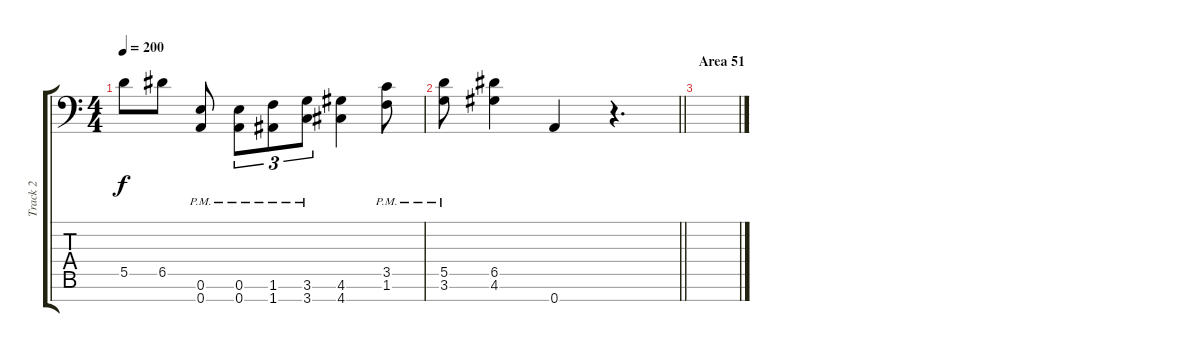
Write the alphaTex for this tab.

\track ("Track 2" "Track 2") {instrument distortionguitar}
\staff {score tabs}
\tuning (E4 B3 G3 D3 A2 E2 A1) {hide}
\ts (4 4)
\tempo 200
\clef f4
\ks c
5.5.8{dy f} 6.5.8 (0.6{pm} 0.7{pm}).8 (0.6{pm} 0.7{pm}).8{tu (3 2)} (1.6{pm} 1.7{pm}).8{tu (3 2)} (3.6{pm} 3.7{pm}).8{tu (3 2)} (4.6 4.7).4 (3.5{pm} 1.6{pm}).8 |
\barLineRight lightlight
(5.5{pm} 3.6{pm}).8 (6.5 4.6).4 0.7.4 r.4{d} |
\section ("" "Area 51")
